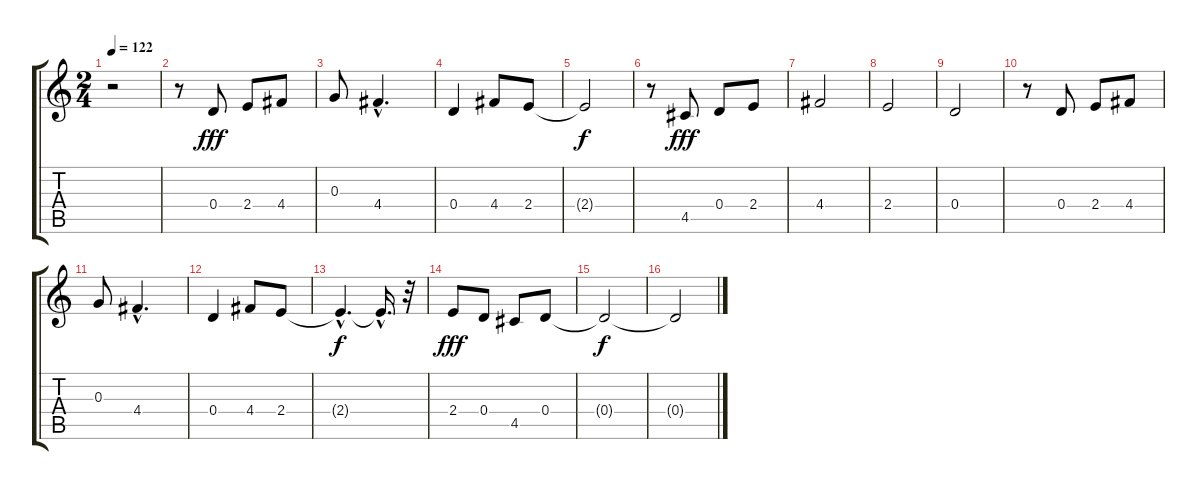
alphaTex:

\track "" {instrument electricguitarclean}
\staff {score tabs}
\tuning (E4 B3 G3 D3 A2 E2) {hide}
\ts (2 4)
\tempo 122
\clef g2
\ks c
r.2{dy fff} |
r.8 0.4.8 2.4.8 4.4.8 |
0.3.8 4.4{hac}.4{d} |
0.4.4 4.4.8 2.4.8 |
2.4{t}.2{dy f} |
r.8 4.5.8{dy fff} 0.4.8 2.4.8 |
4.4.2 |
2.4.2 |
0.4.2 |
r.8 0.4.8 2.4.8 4.4.8 |
0.3.8 4.4{hac}.4{d} |
0.4.4 4.4.8 2.4.8 |
2.4{hac t}.4{d dy f} 2.4{hac t}.16{d} r.32 |
2.4.8{dy fff} 0.4.8 4.5.8 0.4.8 |
0.4{t}.2{dy f} |
0.4{t}.2
